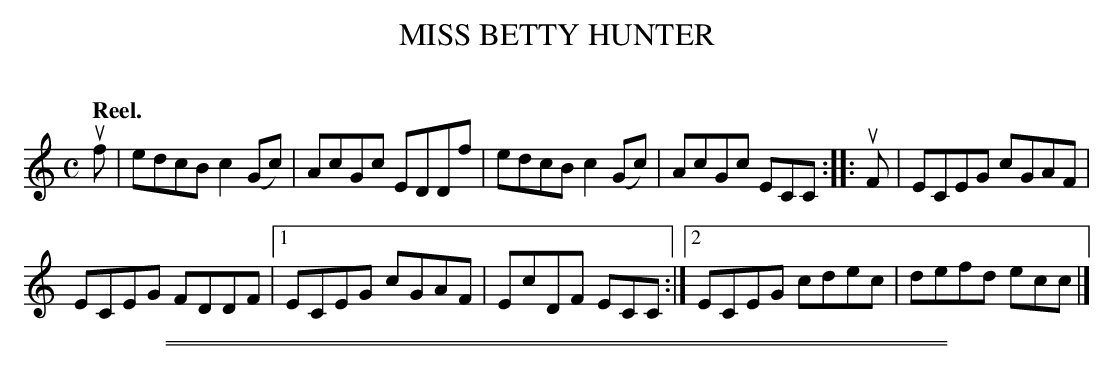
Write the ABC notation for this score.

X:1
T: MISS BETTY HUNTER
C:
Q: "Reel."
M: C
L: 1/8
K: C
uf |\
edcB c2(Gc) | AcGc EDDf |\
edcB c2(Gc) | AcGc ECC ::\
uF |\
ECEG cGAF |
ECEG FDDF |\
[1 ECEG cGAF | EcDF ECC :|\
[2 ECEG cdec | defd ecc |]
